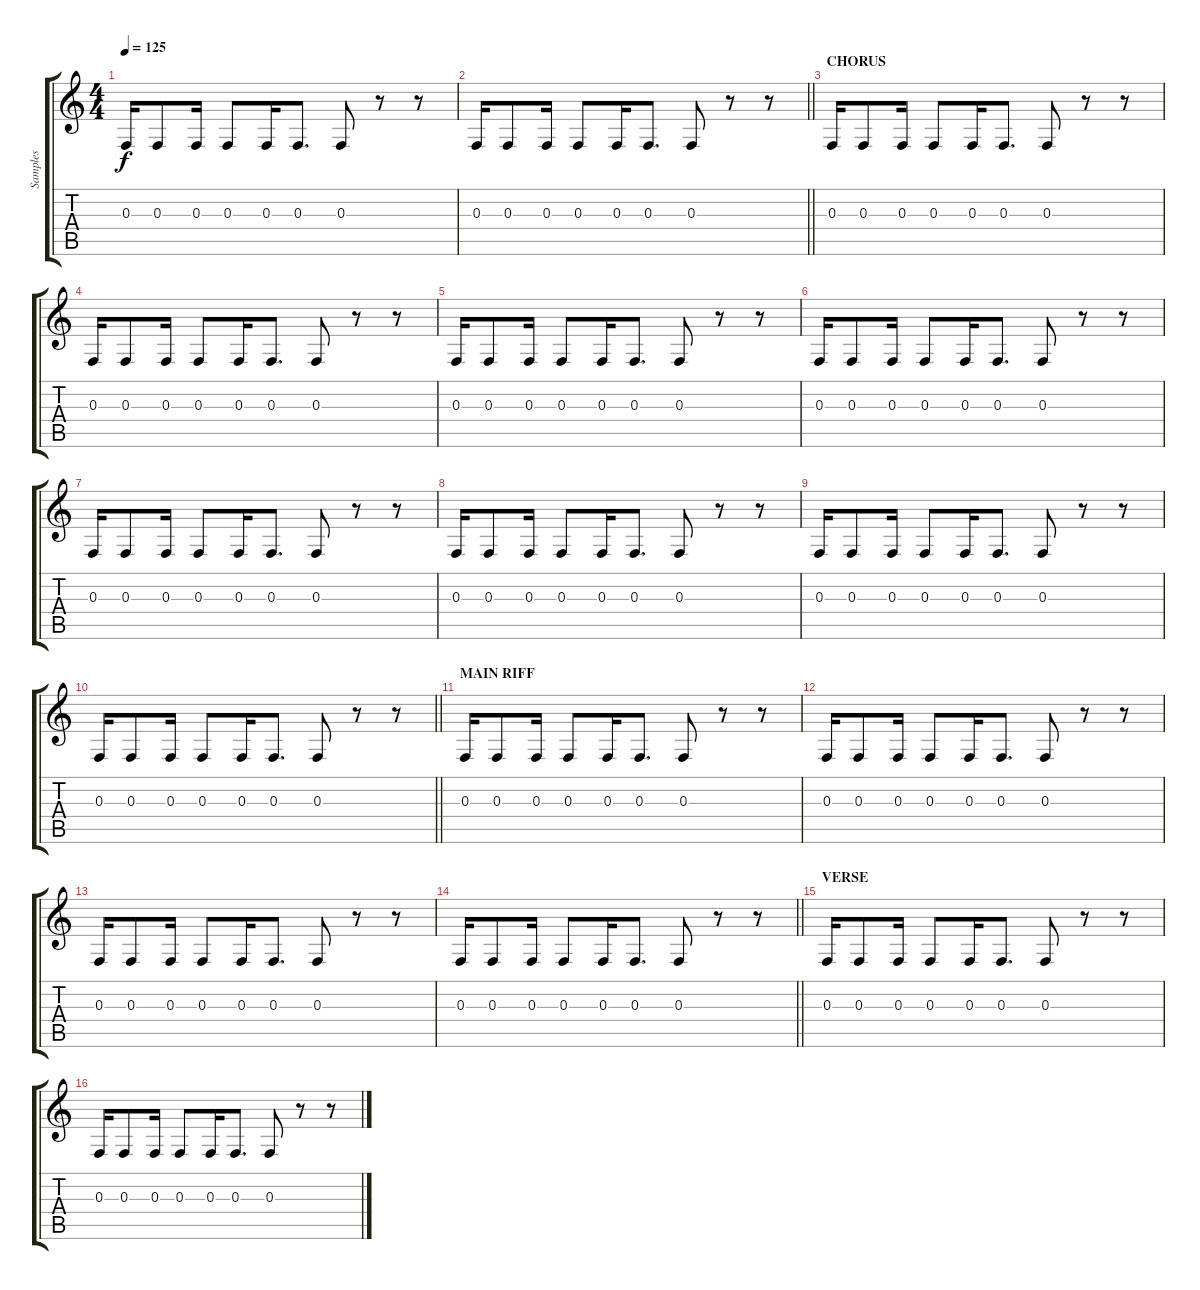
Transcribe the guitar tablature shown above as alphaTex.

\track ("Samples" "Samples") {instrument blownbottle}
\staff {score tabs}
\tuning (D4 A3 F3 C3 G2 C2) {hide}
\ts (4 4)
\tempo 125
\clef g2
\ks c
0.3.16{dy f} 0.3.8 0.3.16 0.3.8 0.3.16 0.3.8{d} 0.3.8 r.8 r.8 |
\barLineRight lightlight
0.3.16 0.3.8 0.3.16 0.3.8 0.3.16 0.3.8{d} 0.3.8 r.8 r.8 |
\section ("" "CHORUS")
0.3.16 0.3.8 0.3.16 0.3.8 0.3.16 0.3.8{d} 0.3.8 r.8 r.8 |
0.3.16 0.3.8 0.3.16 0.3.8 0.3.16 0.3.8{d} 0.3.8 r.8 r.8 |
0.3.16 0.3.8 0.3.16 0.3.8 0.3.16 0.3.8{d} 0.3.8 r.8 r.8 |
0.3.16 0.3.8 0.3.16 0.3.8 0.3.16 0.3.8{d} 0.3.8 r.8 r.8 |
0.3.16 0.3.8 0.3.16 0.3.8 0.3.16 0.3.8{d} 0.3.8 r.8 r.8 |
0.3.16 0.3.8 0.3.16 0.3.8 0.3.16 0.3.8{d} 0.3.8 r.8 r.8 |
0.3.16 0.3.8 0.3.16 0.3.8 0.3.16 0.3.8{d} 0.3.8 r.8 r.8 |
\barLineRight lightlight
0.3.16 0.3.8 0.3.16 0.3.8 0.3.16 0.3.8{d} 0.3.8 r.8 r.8 |
\section ("" "MAIN RIFF")
0.3.16 0.3.8 0.3.16 0.3.8 0.3.16 0.3.8{d} 0.3.8 r.8 r.8 |
0.3.16 0.3.8 0.3.16 0.3.8 0.3.16 0.3.8{d} 0.3.8 r.8 r.8 |
0.3.16 0.3.8 0.3.16 0.3.8 0.3.16 0.3.8{d} 0.3.8 r.8 r.8 |
\barLineRight lightlight
0.3.16 0.3.8 0.3.16 0.3.8 0.3.16 0.3.8{d} 0.3.8 r.8 r.8 |
\section ("" "VERSE")
0.3.16 0.3.8 0.3.16 0.3.8 0.3.16 0.3.8{d} 0.3.8 r.8 r.8 |
0.3.16 0.3.8 0.3.16 0.3.8 0.3.16 0.3.8{d} 0.3.8 r.8 r.8
